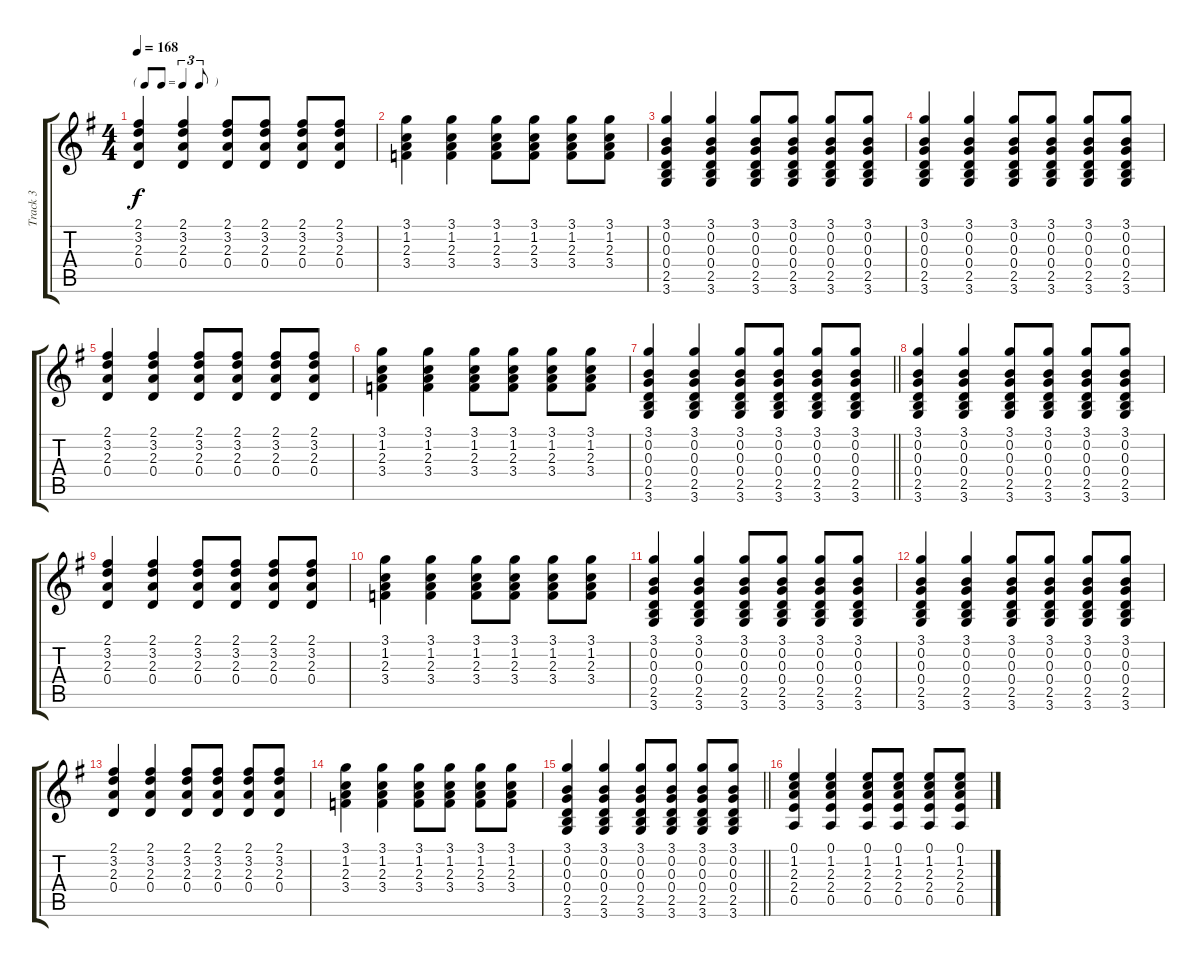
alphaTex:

\track ("Track 3" "Track 3") {instrument acousticguitarsteel}
\staff {score tabs}
\tuning (E4 B3 G3 D3 A2 E2) {hide}
\ts (4 4)
\tf triplet8th
\tempo 168
\clef g2
\ks g
(2.1 3.2 2.3 0.4).4{dy f} (2.1 3.2 2.3 0.4).4 (2.1 3.2 2.3 0.4).8 (2.1 3.2 2.3 0.4).8 (2.1 3.2 2.3 0.4).8 (2.1 3.2 2.3 0.4).8 |
(3.1 1.2 2.3 3.4).4 (3.1 1.2 2.3 3.4).4 (3.1 1.2 2.3 3.4).8 (3.1 1.2 2.3 3.4).8 (3.1 1.2 2.3 3.4).8 (3.1 1.2 2.3 3.4).8 |
(3.1 0.2 0.3 0.4 2.5 3.6).4 (3.1 0.2 0.3 0.4 2.5 3.6).4 (3.1 0.2 0.3 0.4 2.5 3.6).8 (3.1 0.2 0.3 0.4 2.5 3.6).8 (3.1 0.2 0.3 0.4 2.5 3.6).8 (3.1 0.2 0.3 0.4 2.5 3.6).8 |
(3.1 0.2 0.3 0.4 2.5 3.6).4 (3.1 0.2 0.3 0.4 2.5 3.6).4 (3.1 0.2 0.3 0.4 2.5 3.6).8 (3.1 0.2 0.3 0.4 2.5 3.6).8 (3.1 0.2 0.3 0.4 2.5 3.6).8 (3.1 0.2 0.3 0.4 2.5 3.6).8 |
(2.1 3.2 2.3 0.4).4 (2.1 3.2 2.3 0.4).4 (2.1 3.2 2.3 0.4).8 (2.1 3.2 2.3 0.4).8 (2.1 3.2 2.3 0.4).8 (2.1 3.2 2.3 0.4).8 |
(3.1 1.2 2.3 3.4).4 (3.1 1.2 2.3 3.4).4 (3.1 1.2 2.3 3.4).8 (3.1 1.2 2.3 3.4).8 (3.1 1.2 2.3 3.4).8 (3.1 1.2 2.3 3.4).8 |
\barLineRight lightlight
(3.1 0.2 0.3 0.4 2.5 3.6).4 (3.1 0.2 0.3 0.4 2.5 3.6).4 (3.1 0.2 0.3 0.4 2.5 3.6).8 (3.1 0.2 0.3 0.4 2.5 3.6).8 (3.1 0.2 0.3 0.4 2.5 3.6).8 (3.1 0.2 0.3 0.4 2.5 3.6).8 |
(3.1 0.2 0.3 0.4 2.5 3.6).4 (3.1 0.2 0.3 0.4 2.5 3.6).4 (3.1 0.2 0.3 0.4 2.5 3.6).8 (3.1 0.2 0.3 0.4 2.5 3.6).8 (3.1 0.2 0.3 0.4 2.5 3.6).8 (3.1 0.2 0.3 0.4 2.5 3.6).8 |
(2.1 3.2 2.3 0.4).4 (2.1 3.2 2.3 0.4).4 (2.1 3.2 2.3 0.4).8 (2.1 3.2 2.3 0.4).8 (2.1 3.2 2.3 0.4).8 (2.1 3.2 2.3 0.4).8 |
(3.1 1.2 2.3 3.4).4 (3.1 1.2 2.3 3.4).4 (3.1 1.2 2.3 3.4).8 (3.1 1.2 2.3 3.4).8 (3.1 1.2 2.3 3.4).8 (3.1 1.2 2.3 3.4).8 |
(3.1 0.2 0.3 0.4 2.5 3.6).4 (3.1 0.2 0.3 0.4 2.5 3.6).4 (3.1 0.2 0.3 0.4 2.5 3.6).8 (3.1 0.2 0.3 0.4 2.5 3.6).8 (3.1 0.2 0.3 0.4 2.5 3.6).8 (3.1 0.2 0.3 0.4 2.5 3.6).8 |
(3.1 0.2 0.3 0.4 2.5 3.6).4 (3.1 0.2 0.3 0.4 2.5 3.6).4 (3.1 0.2 0.3 0.4 2.5 3.6).8 (3.1 0.2 0.3 0.4 2.5 3.6).8 (3.1 0.2 0.3 0.4 2.5 3.6).8 (3.1 0.2 0.3 0.4 2.5 3.6).8 |
(2.1 3.2 2.3 0.4).4 (2.1 3.2 2.3 0.4).4 (2.1 3.2 2.3 0.4).8 (2.1 3.2 2.3 0.4).8 (2.1 3.2 2.3 0.4).8 (2.1 3.2 2.3 0.4).8 |
(3.1 1.2 2.3 3.4).4 (3.1 1.2 2.3 3.4).4 (3.1 1.2 2.3 3.4).8 (3.1 1.2 2.3 3.4).8 (3.1 1.2 2.3 3.4).8 (3.1 1.2 2.3 3.4).8 |
\barLineRight lightlight
(3.1 0.2 0.3 0.4 2.5 3.6).4 (3.1 0.2 0.3 0.4 2.5 3.6).4 (3.1 0.2 0.3 0.4 2.5 3.6).8 (3.1 0.2 0.3 0.4 2.5 3.6).8 (3.1 0.2 0.3 0.4 2.5 3.6).8 (3.1 0.2 0.3 0.4 2.5 3.6).8 |
(0.1 1.2 2.3 2.4 0.5).4 (0.1 1.2 2.3 2.4 0.5).4 (0.1 1.2 2.3 2.4 0.5).8 (0.1 1.2 2.3 2.4 0.5).8 (0.1 1.2 2.3 2.4 0.5).8 (0.1 1.2 2.3 2.4 0.5).8
